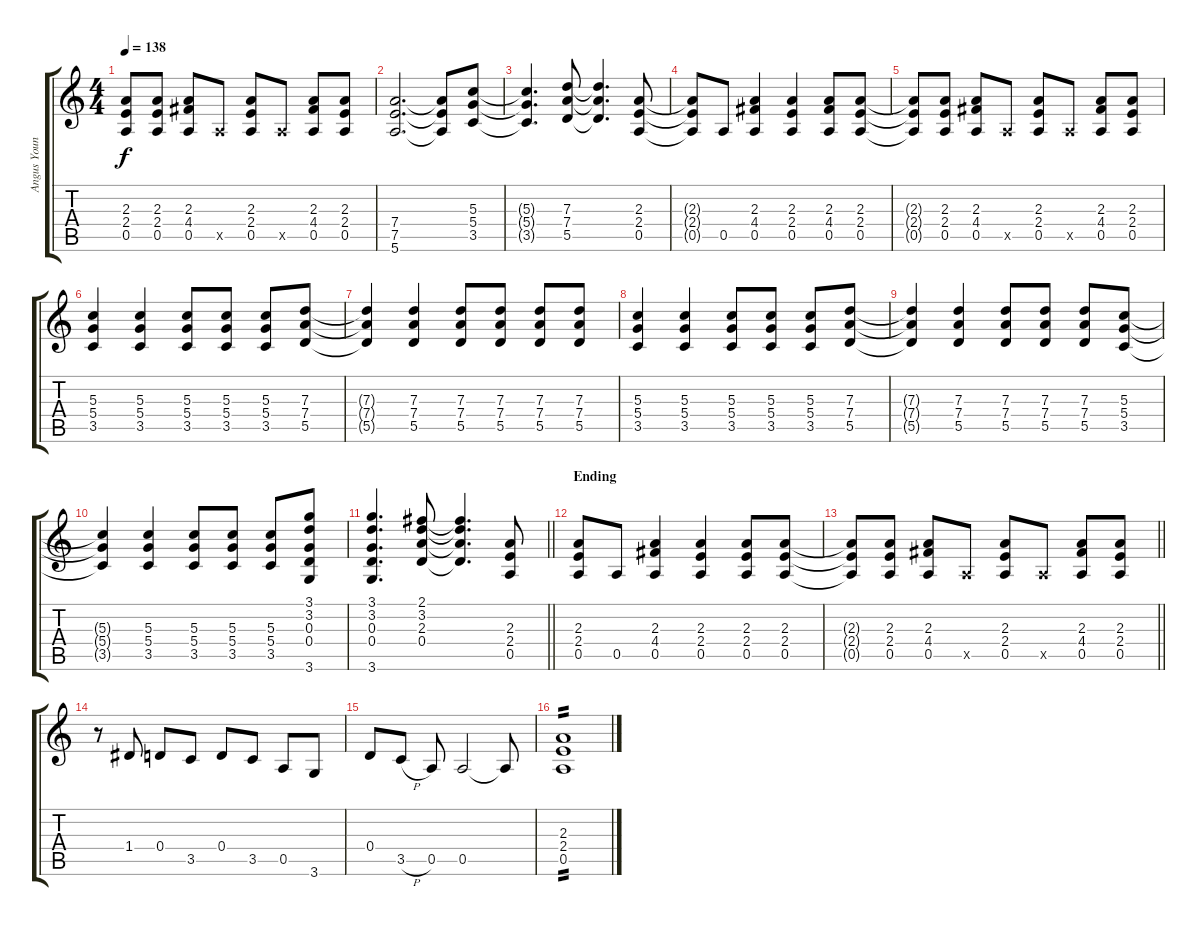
\track ("Angus Young" "Angus Youn") {instrument distortionguitar}
\staff {score tabs}
\tuning (E4 B3 G3 D3 A2 E2) {hide}
\ts (4 4)
\tempo 138
\clef g2
\ks c
(2.3{t} 2.4{t} 0.5{t}).8{dy f} (2.3 2.4 0.5).8 (2.3 4.4 0.5).8 0.5{x}.8 (2.3 2.4 0.5).8 0.5{x}.8 (2.3 4.4 0.5).8 (2.3 2.4 0.5).8 |
(7.4 7.5 5.6).2{d} (7.4{t} 7.5{t} 5.6{t}).8 (5.3 5.4 3.5).8 |
(5.3{t} 5.4{t} 3.5{t}).4{d} (7.3 7.4 5.5).8 (7.3{t} 7.4{t} 5.5{t}).4{d} (2.3 2.4 0.5).8 |
(2.3{t} 2.4{t} 0.5{t}).8 0.5.8 (2.3 4.4 0.5).4 (2.3 2.4 0.5).4 (2.3 4.4 0.5).8 (2.3 2.4 0.5).8 |
(2.3{t} 2.4{t} 0.5{t}).8 (2.3 2.4 0.5).8 (2.3 4.4 0.5).8 0.5{x}.8 (2.3 2.4 0.5).8 0.5{x}.8 (2.3 4.4 0.5).8 (2.3 2.4 0.5).8 |
(5.3 5.4 3.5).4 (5.3 5.4 3.5).4 (5.3 5.4 3.5).8 (5.3 5.4 3.5).8 (5.3 5.4 3.5).8 (7.3 7.4 5.5).8 |
(7.3{t} 7.4{t} 5.5{t}).4 (7.3 7.4 5.5).4 (7.3 7.4 5.5).8 (7.3 7.4 5.5).8 (7.3 7.4 5.5).8 (7.3 7.4 5.5).8 |
(5.3 5.4 3.5).4 (5.3 5.4 3.5).4 (5.3 5.4 3.5).8 (5.3 5.4 3.5).8 (5.3 5.4 3.5).8 (7.3 7.4 5.5).8 |
(7.3{t} 7.4{t} 5.5{t}).4 (7.3 7.4 5.5).4 (7.3 7.4 5.5).8 (7.3 7.4 5.5).8 (7.3 7.4 5.5).8 (5.3 5.4 3.5).8 |
(5.3{t} 5.4{t} 3.5{t}).4 (5.3 5.4 3.5).4 (5.3 5.4 3.5).8 (5.3 5.4 3.5).8 (5.3 5.4 3.5).8 (3.1 3.2 0.3 0.4 3.6).8 |
\barLineRight lightlight
(3.1 3.2 0.3 0.4 3.6).4{d} (2.1 3.2 2.3 0.4).8 (2.1{t} 3.2{t} 2.3{t} 0.4{t}).4{d} (2.3 2.4 0.5).8 |
\section ("" "Ending")
(2.3 2.4 0.5).8 0.5.8 (2.3 4.4 0.5).4 (2.3 2.4 0.5).4 (2.3 2.4 0.5).8 (2.3 2.4 0.5).8 |
\barLineRight lightlight
(2.3{t} 2.4{t} 0.5{t}).8 (2.3 2.4 0.5).8 (2.3 4.4 0.5).8 0.5{x}.8 (2.3 2.4 0.5).8 0.5{x}.8 (2.3 4.4 0.5).8 (2.3 2.4 0.5).8 |
r.8 1.4.8 0.4.8 3.5.8 0.4.8 3.5.8 0.5.8 3.6.8 |
0.4.8 3.5{h}.8 0.5.8 0.5.2 0.5{t}.8 |
(2.3 2.4 0.5).1{tp 2}
